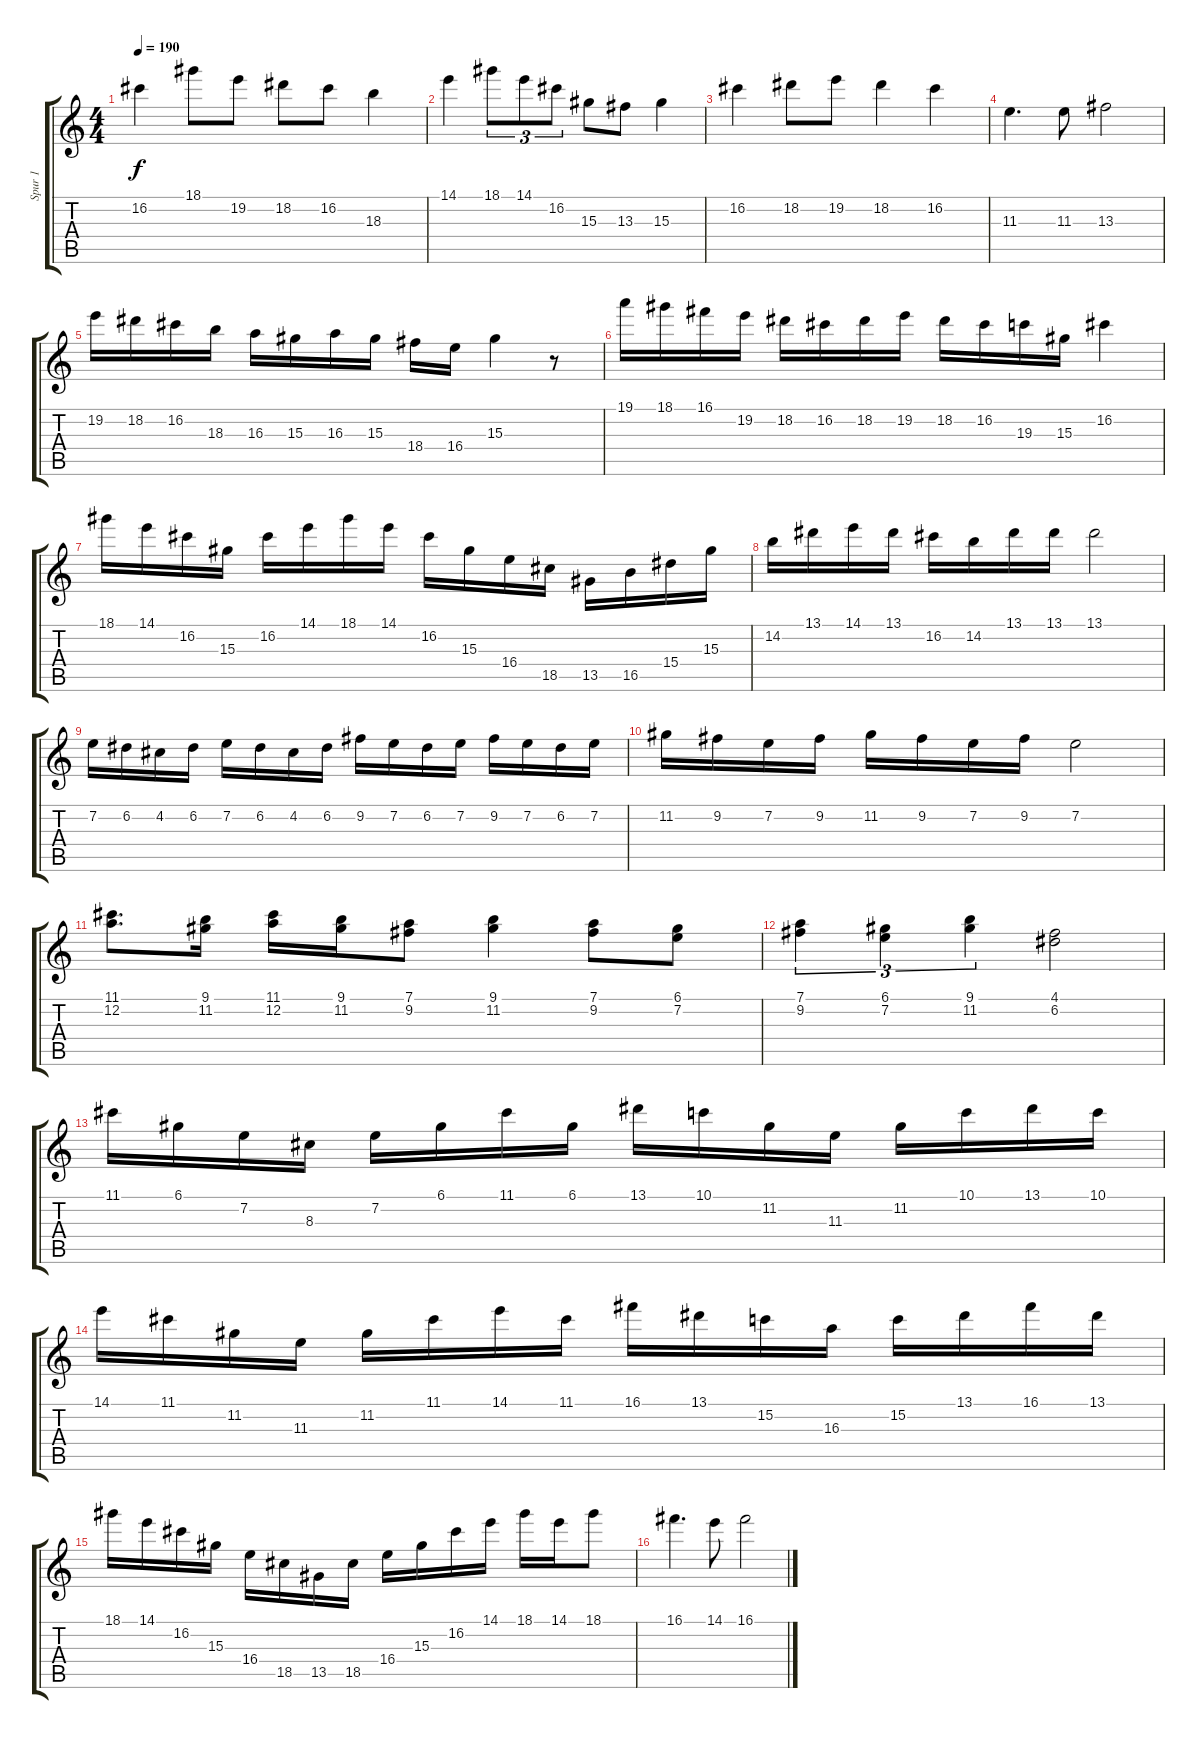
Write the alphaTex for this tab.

\track ("Spur 1" "Spur 1") {instrument distortionguitar}
\staff {score tabs}
\tuning (D4 A3 F3 C3 G2 D2) {hide}
\ts (4 4)
\tempo 190
\clef g2
\ks c
16.2.4{dy f} 18.1.8 19.2.8 18.2.8 16.2.8 18.3.4 |
14.1.4 18.1.8{tu (3 2)} 14.1.8{tu (3 2)} 16.2.8{tu (3 2)} 15.3.8 13.3.8 15.3.4 |
16.2.4 18.2.8 19.2.8 18.2.4 16.2.4 |
11.3.4{d} 11.3.8 13.3.2 |
19.2.16 18.2.16 16.2.16 18.3.16 16.3.16 15.3.16 16.3.16 15.3.16 18.4.16 16.4.16 15.3.4 r.8 |
19.1.16 18.1.16 16.1.16 19.2.16 18.2.16 16.2.16 18.2.16 19.2.16 18.2.16 16.2.16 19.3.16 15.3.16 16.2.4 |
18.1.16 14.1.16 16.2.16 15.3.16 16.2.16 14.1.16 18.1.16 14.1.16 16.2.16 15.3.16 16.4.16 18.5.16 13.5.16 16.5.16 15.4.16 15.3.16 |
14.2.16 13.1.16 14.1.16 13.1.16 16.2.16 14.2.16 13.1.16 13.1.16 13.1.2 |
7.2.16 6.2.16 4.2.16 6.2.16 7.2.16 6.2.16 4.2.16 6.2.16 9.2.16 7.2.16 6.2.16 7.2.16 9.2.16 7.2.16 6.2.16 7.2.16 |
11.2.16 9.2.16 7.2.16 9.2.16 11.2.16 9.2.16 7.2.16 9.2.16 7.2.2 |
(11.1 12.2).8{d} (9.1 11.2).16 (11.1 12.2).16 (9.1 11.2).16 (7.1 9.2).8 (9.1 11.2).4 (7.1 9.2).8 (6.1 7.2).8 |
(7.1 9.2).4{tu (3 2)} (6.1 7.2).4{tu (3 2)} (9.1 11.2).4{tu (3 2)} (4.1 6.2).2 |
11.1.16 6.1.16 7.2.16 8.3.16 7.2.16 6.1.16 11.1.16 6.1.16 13.1.16 10.1.16 11.2.16 11.3.16 11.2.16 10.1.16 13.1.16 10.1.16 |
14.1.16 11.1.16 11.2.16 11.3.16 11.2.16 11.1.16 14.1.16 11.1.16 16.1.16 13.1.16 15.2.16 16.3.16 15.2.16 13.1.16 16.1.16 13.1.16 |
18.1.16 14.1.16 16.2.16 15.3.16 16.4.16 18.5.16 13.5.16 18.5.16 16.4.16 15.3.16 16.2.16 14.1.16 18.1.16 14.1.16 18.1.8 |
16.1.4{d} 14.1.8 16.1.2
